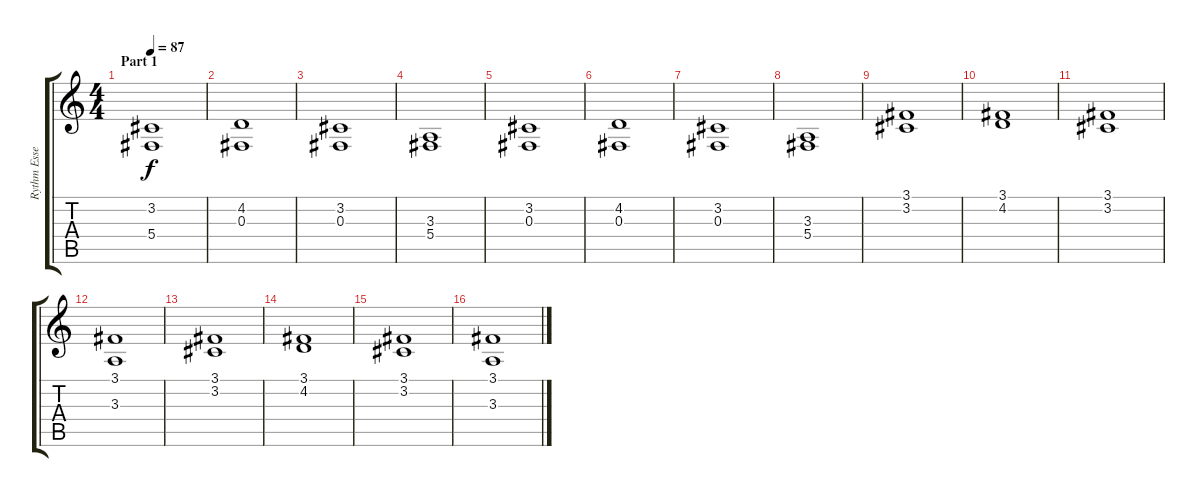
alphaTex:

\track ("Rythm Essemble (Everton)" "Rythm Esse") {instrument stringensemble2}
\staff {score tabs}
\tuning (Eb4 Bb3 Gb3 Db3 Ab2 Eb2) {hide}
\ts (4 4)
\section ("" "Part 1")
\tempo 87
\tempo 120
\tempo 87
\clef g2
\ks c
(3.2 5.4).1{dy f instrument stringensemble2} |
(4.2 0.3).1 |
(3.2 0.3).1 |
(3.3 5.4).1 |
(3.2 0.3).1 |
(4.2 0.3).1 |
(3.2 0.3).1 |
(3.3 5.4).1 |
(3.1 3.2).1 |
(3.1 4.2).1 |
(3.1 3.2).1 |
(3.1 3.3).1 |
(3.1 3.2).1 |
(3.1 4.2).1 |
(3.1 3.2).1 |
(3.1 3.3).1
